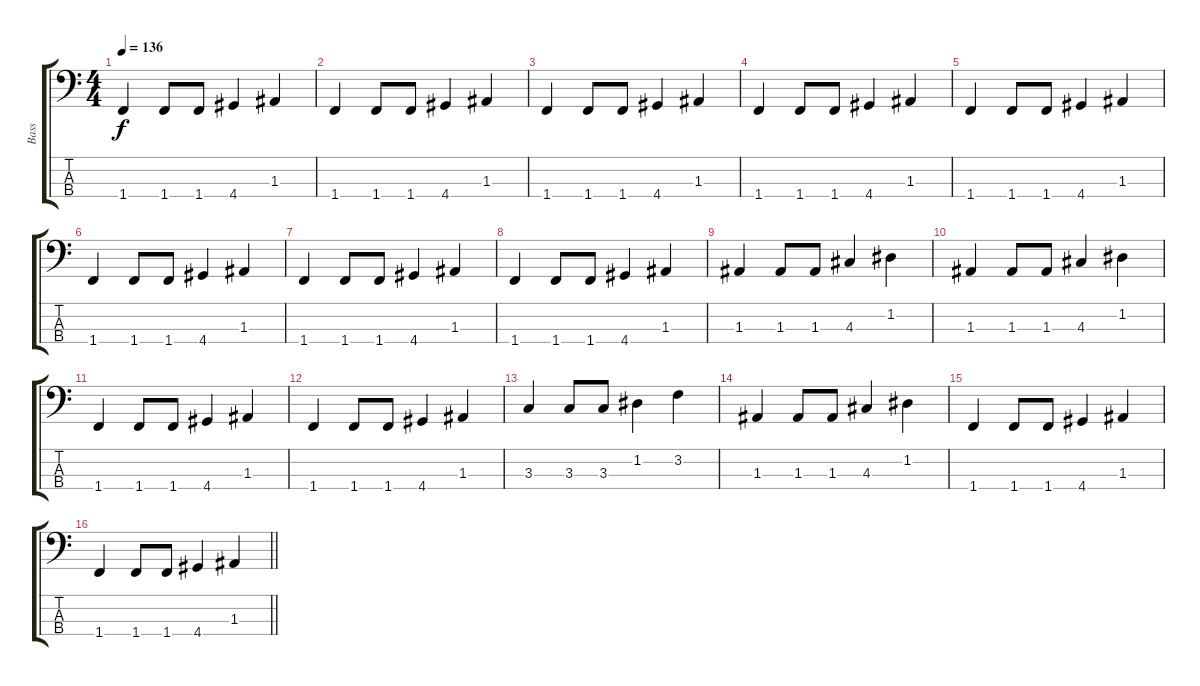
\track ("Bass" "Bass") {instrument electricbasspick}
\staff {score tabs}
\tuning (G2 D2 A1 E1) {hide}
\ts (4 4)
\tempo 136
\clef f4
\ks c
1.4.4{dy f instrument electricbasspick} 1.4.8 1.4.8 4.4.4 1.3.4 |
1.4.4 1.4.8 1.4.8 4.4.4 1.3.4 |
1.4.4 1.4.8 1.4.8 4.4.4 1.3.4 |
1.4.4 1.4.8 1.4.8 4.4.4 1.3.4 |
1.4.4 1.4.8 1.4.8 4.4.4 1.3.4 |
1.4.4 1.4.8 1.4.8 4.4.4 1.3.4 |
1.4.4 1.4.8 1.4.8 4.4.4 1.3.4 |
1.4.4 1.4.8 1.4.8 4.4.4 1.3.4 |
1.3.4 1.3.8 1.3.8 4.3.4 1.2.4 |
1.3.4 1.3.8 1.3.8 4.3.4 1.2.4 |
1.4.4 1.4.8 1.4.8 4.4.4 1.3.4 |
1.4.4 1.4.8 1.4.8 4.4.4 1.3.4 |
3.3.4 3.3.8 3.3.8 1.2.4 3.2.4 |
1.3.4 1.3.8 1.3.8 4.3.4 1.2.4 |
1.4.4 1.4.8 1.4.8 4.4.4 1.3.4 |
\barLineRight lightlight
1.4.4 1.4.8 1.4.8 4.4.4 1.3.4
